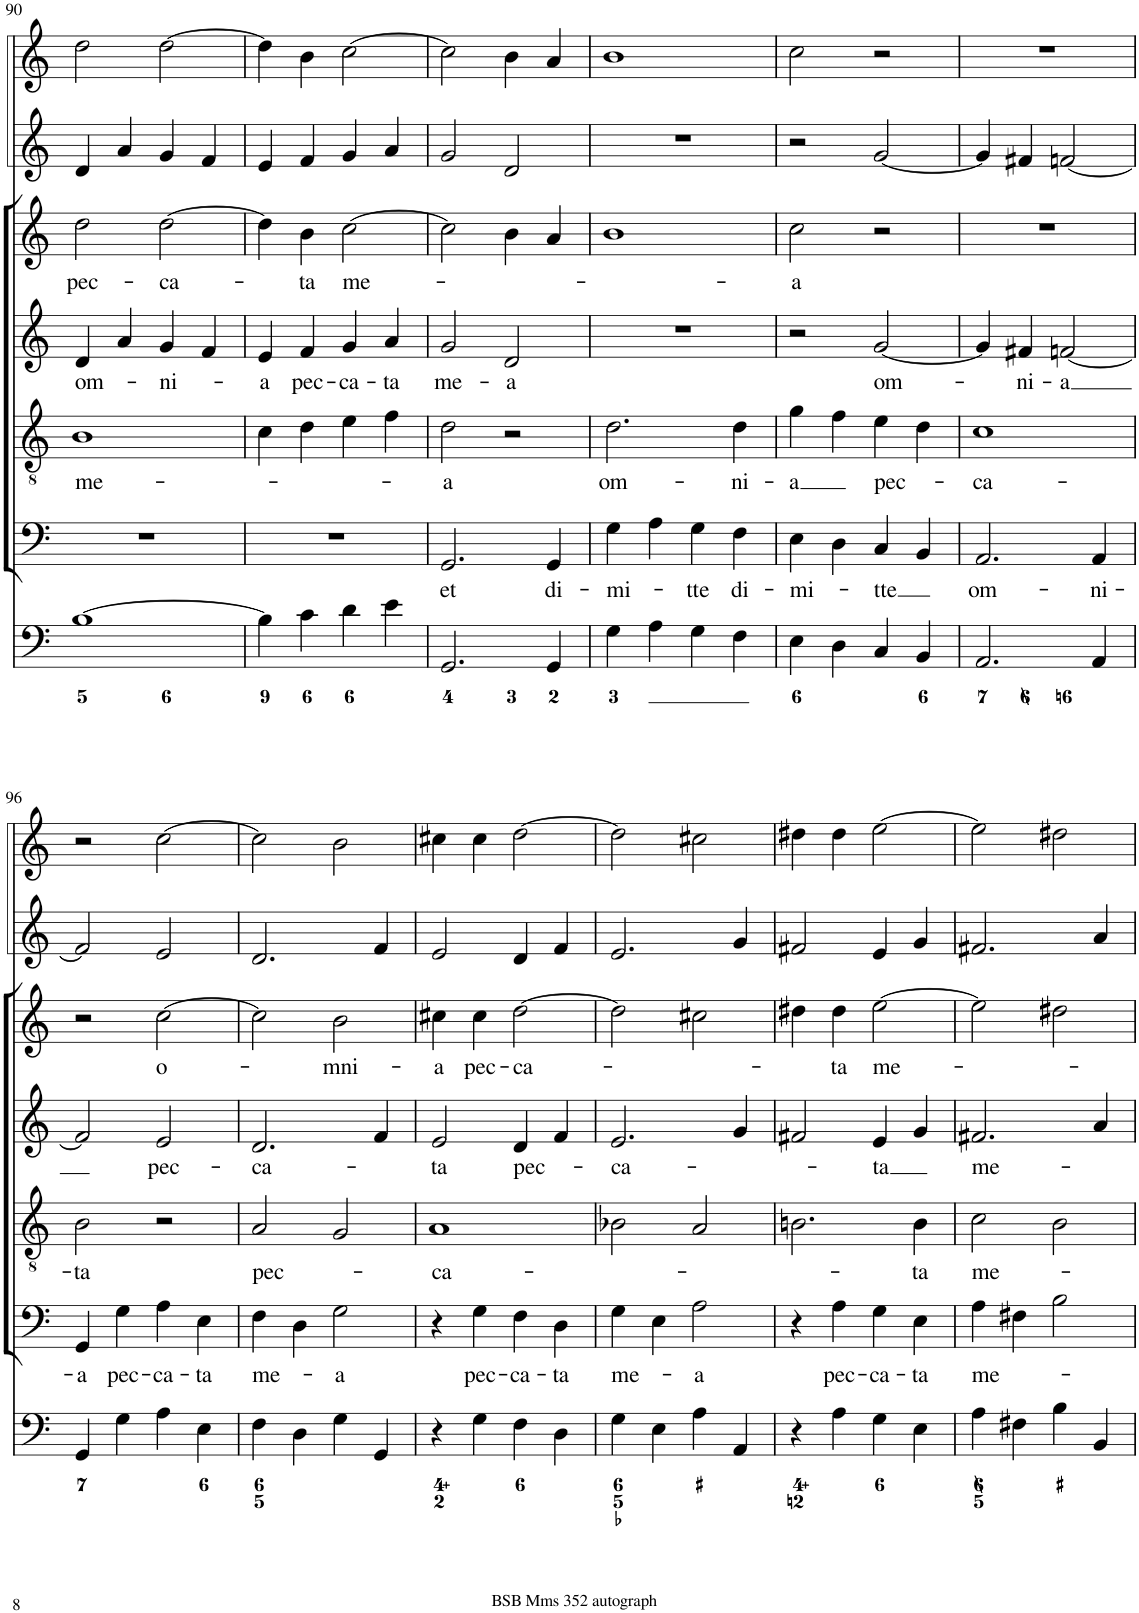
**kern	**kern	**text	**kern	**text	**kern	**text	**kern	**text	**kern	**kern
*part7	*part6	*part6	*part5	*part5	*part4	*part4	*part3	*part3	*part2	*part1
*staff7	*staff6	*staff6	*staff5	*staff5	*staff4	*staff4	*staff3	*staff3	*staff2	*staff1
*I"Organ	*I"Voice	*	*I"Tenor	*	*I"Alto	*	*I"Voice	*	*I"Violino 2	*I"Violino 1 non obbligati
*	*	*	*	*	*	*	*	*	*I'Vln	*I'Vln
!!LO:PB:g=z
*clefF4	*clefF4	*	*clefGv2	*	*clefG2	*	*clefG2	*	*clefG2	*clefG2
*k[]	*k[]	*	*k[]	*	*k[]	*	*k[]	*	*k[]	*k[]
*M2/2	*M2/2	*	*M2/2	*	*M2/2	*	*M2/2	*	*M2/2	*M2/2
*met(c|)	*met(c|)	*	*met(c|)	*	*met(c|)	*	*met(c|)	*	*met(c|)	*met(c|)
=90	=90	=90	=90	=90	=90	=90	=90	=90	=90	=90
!	!	!	!	!LO:LY:b	!	!LO:LY:b	!	!LO:LY:b	!	!
[1B	1r	.	1B	me-	4d/	om-	2dd\	pec-	4d/	2dd\
.	.	.	.	.	4a/	.	.	.	4a/	.
!	!	!	!	!	!	!LO:LY:b	!	!LO:LY:b	!	!
.	.	.	.	.	4g/	-ni-	[2dd\	-ca-	4g/	[2dd\
.	.	.	.	.	4f/	.	.	.	4f/	.
=91	=91	=91	=91	=91	=91	=91	=91	=91	=91	=91
!	!	!	!	!	!	!LO:LY:b	!	!	!	!
4B\]	1r	.	4c\	.	4e/	-a	4dd\]	.	4e/	4dd\]
!	!	!	!	!	!	!LO:LY:b	!	!LO:LY:b	!	!
4c\	.	.	4d\	.	4f/	pec-	4b\	-ta	4f/	4b\
!	!	!	!	!	!	!LO:LY:b	!	!LO:LY:b	!	!
4d\	.	.	4e\	.	4g/	-ca-	[2cc\	me-	4g/	[2cc\
!	!	!	!	!	!	!LO:LY:b	!	!	!	!
4e\	.	.	4f\	.	4a/	-ta	.	.	4a/	.
=92	=92	=92	=92	=92	=92	=92	=92	=92	=92	=92
!	!	!LO:LY:b	!	!LO:LY:b	!	!LO:LY:b	!	!	!	!
2.GG/	2.GG/	et	2d\	-a	2g/	me-	2cc\]	.	2g/	2cc\]
!	!	!	!	!	!	!LO:LY:b	!	!	!	!
.	.	.	2r	.	2d/	-a	4b\	.	2d/	4b\
!	!	!LO:LY:b	!	!	!	!	!	!	!	!
4GG/	4GG/	di-	.	.	.	.	4a/	.	.	4a/
=93	=93	=93	=93	=93	=93	=93	=93	=93	=93	=93
!	!	!LO:LY:b	!	!LO:LY:b	!	!	!	!	!	!
4G\	4G\	-mi-	2.d\	om-	1r	.	1b	.	1r	1b
4A\	4A\	.	.	.	.	.	.	.	.	.
!	!	!LO:LY:b	!	!	!	!	!	!	!	!
4G\	4G\	-tte	.	.	.	.	.	.	.	.
!	!	!LO:LY:b	!	!LO:LY:b	!	!	!	!	!	!
4F\	4F\	di-	4d\	-ni-	.	.	.	.	.	.
=94	=94	=94	=94	=94	=94	=94	=94	=94	=94	=94
!	!	!LO:LY:b	!	!LO:LY:b	!	!	!	!LO:LY:b	!	!
4E\	4E\	-mi-	4g\	-a	2r	.	2cc\	-a	2r	2cc\
4D\	4D\	.	4f\	.	.	.	.	.	.	.
!	!	!LO:LY:b	!	!LO:LY:b	!	!LO:LY:b	!	!	!	!
4C/	4C/	-tte	4e\	pec-	[2g/	om-	2r	.	[2g/	2r
4BB/	4BB/	.	4d\	.	.	.	.	.	.	.
=95	=95	=95	=95	=95	=95	=95	=95	=95	=95	=95
!	!	!LO:LY:b	!	!LO:LY:b	!	!	!	!	!	!
2.AA/	2.AA/	om-	1c	-ca-	4g/]	.	1r	.	4g/]	1r
!	!	!	!	!	!	!LO:LY:b	!	!	!	!
.	.	.	.	.	4f#X/	-ni-	.	.	4f#X/	.
!	!	!	!	!	!	!LO:LY:b	!	!	!	!
.	.	.	.	.	[2fn/	-a	.	.	[2fn/	.
!	!	!LO:LY:b	!	!	!	!	!	!	!	!
4AA/	4AA/	-ni-	.	.	.	.	.	.	.	.
!!LO:LB:g=z
=96	=96	=96	=96	=96	=96	=96	=96	=96	=96	=96
!	!	!LO:LY:b	!	!LO:LY:b	!	!	!	!	!	!
4GG/	4GG/	-a	2B\	-ta	2f/]	.	2r	.	2f/]	2r
!	!	!LO:LY:b	!	!	!	!	!	!	!	!
4G\	4G\	pec-	.	.	.	.	.	.	.	.
!	!	!LO:LY:b	!	!	!	!LO:LY:b	!	!LO:LY:b	!	!
4A\	4A\	-ca-	2r	.	2e/	pec-	[2cc\	o-	2e/	[2cc\
!	!	!LO:LY:b	!	!	!	!	!	!	!	!
4E\	4E\	-ta	.	.	.	.	.	.	.	.
=97	=97	=97	=97	=97	=97	=97	=97	=97	=97	=97
!	!	!LO:LY:b	!	!LO:LY:b	!	!LO:LY:b	!	!	!	!
4F\	4F\	me-	2A/	pec-	2.d/	-ca-	2cc\]	.	2.d/	2cc\]
4D\	4D\	.	.	.	.	.	.	.	.	.
!	!	!LO:LY:b	!	!	!	!	!	!LO:LY:b	!	!
4G\	2G\	-a	2G/	.	.	.	2b\	-mni-	.	2b\
4GG/	.	.	.	.	4f/	.	.	.	4f/	.
=98	=98	=98	=98	=98	=98	=98	=98	=98	=98	=98
!	!	!	!	!LO:LY:b	!	!LO:LY:b	!	!LO:LY:b	!	!
4r	4r	.	1A	-ca-	2e/	-ta	4cc#X\	-a	2e/	4cc#X\
!	!	!LO:LY:b	!	!	!	!	!	!LO:LY:b	!	!
4G\	4G\	pec-	.	.	.	.	4cc#\	pec-	.	4cc#\
!	!	!LO:LY:b	!	!	!	!LO:LY:b	!	!LO:LY:b	!	!
4F\	4F\	-ca-	.	.	4d/	pec-	[2dd\	-ca-	4d/	[2dd\
!	!	!LO:LY:b	!	!	!	!	!	!	!	!
4D\	4D\	-ta	.	.	4f/	.	.	.	4f/	.
=99	=99	=99	=99	=99	=99	=99	=99	=99	=99	=99
!	!	!LO:LY:b	!	!	!	!LO:LY:b	!	!	!	!
4G\	4G\	me-	2B-X\	.	2.e/	-ca-	2dd\]	.	2.e/	2dd\]
4E\	4E\	.	.	.	.	.	.	.	.	.
!	!	!LO:LY:b	!	!	!	!	!	!	!	!
4A\	2A\	-a	2A/	.	.	.	2cc#X\	.	.	2cc#X\
4AA/	.	.	.	.	4g/	.	.	.	4g/	.
=100	=100	=100	=100	=100	=100	=100	=100	=100	=100	=100
4r	4r	.	2.Bn\	.	2f#X/	.	4dd#X\	.	2f#X/	4dd#X\
!	!	!LO:LY:b	!	!	!	!	!	!LO:LY:b	!	!
4A\	4A\	pec-	.	.	.	.	4dd#\	-ta	.	4dd#\
!	!	!LO:LY:b	!	!	!	!LO:LY:b	!	!LO:LY:b	!	!
4G\	4G\	-ca-	.	.	4e/	ta	[2ee\	me-	4e/	[2ee\
!	!	!LO:LY:b	!	!LO:LY:b	!	!	!	!	!	!
4E\	4E\	-ta	4B\	-ta	4g/	.	.	.	4g/	.
=101	=101	=101	=101	=101	=101	=101	=101	=101	=101	=101
!	!	!LO:LY:b	!	!LO:LY:b	!	!LO:LY:b	!	!	!	!
4A\	4A\	me-	2c\	me-	2.f#X/	me-	2ee\]	.	2.f#X/	2ee\]
4F#X\	4F#X\	.	.	.	.	.	.	.	.	.
4B\	2B\	.	2B\	.	.	.	2dd#X\	.	.	2dd#X\
4BB/	.	.	.	.	4a/	.	.	.	4a/	.
=	=	=	=	=	=	=	=	=	=	=
*-	*-	*-	*-	*-	*-	*-	*-	*-	*-	*-
